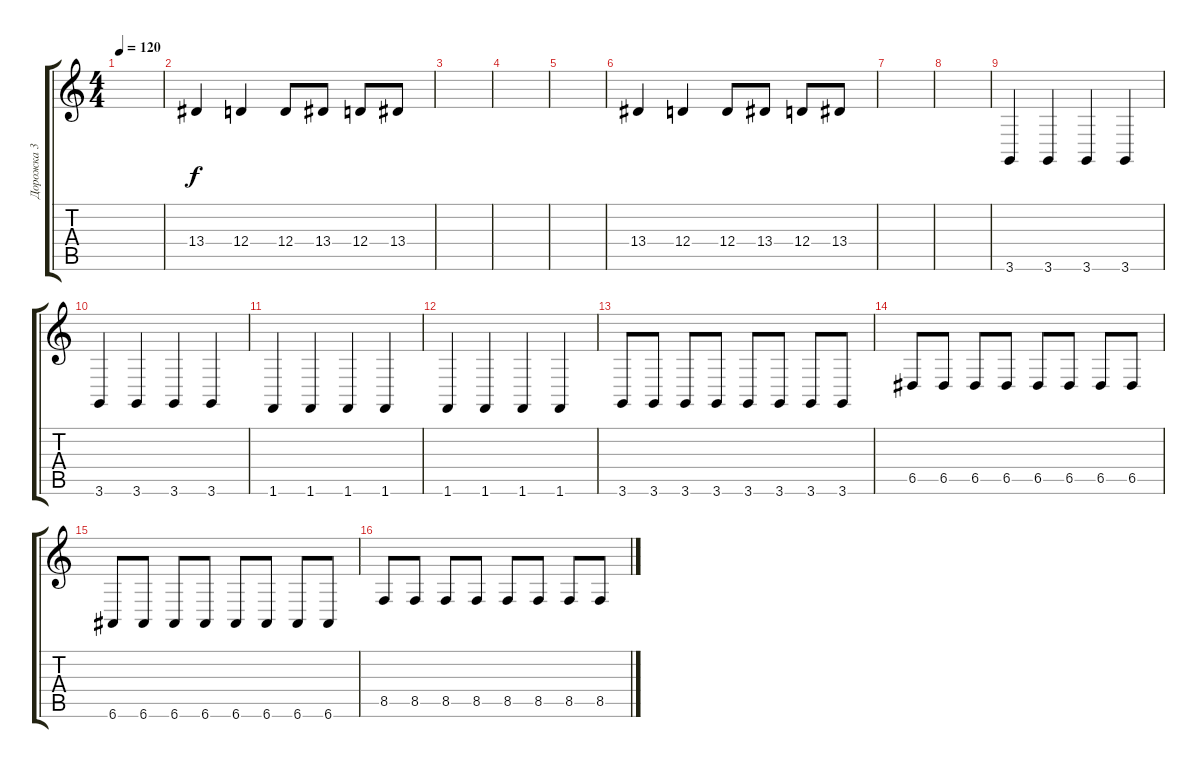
\track ("Дорожка 3" "Дорожка 3") {instrument electricgrandpiano}
\staff {score tabs}
\tuning (E4 B3 G3 D3 A2 E2) {hide}
\ts (4 4)
\tempo 120
\clef g2
\ks c
|
13.4.4 12.4.4 12.4.8 13.4.8 12.4.8 13.4.8 |
|
|
|
13.4.4 12.4.4 12.4.8 13.4.8 12.4.8 13.4.8 |
|
|
3.6.4 3.6.4 3.6.4 3.6.4 |
3.6.4 3.6.4 3.6.4 3.6.4 |
1.6.4 1.6.4 1.6.4 1.6.4 |
1.6.4 1.6.4 1.6.4 1.6.4 |
3.6.8 3.6.8 3.6.8 3.6.8 3.6.8 3.6.8 3.6.8 3.6.8 |
6.5.8 6.5.8 6.5.8 6.5.8 6.5.8 6.5.8 6.5.8 6.5.8 |
6.6.8 6.6.8 6.6.8 6.6.8 6.6.8 6.6.8 6.6.8 6.6.8 |
8.5.8 8.5.8 8.5.8 8.5.8 8.5.8 8.5.8 8.5.8 8.5.8
